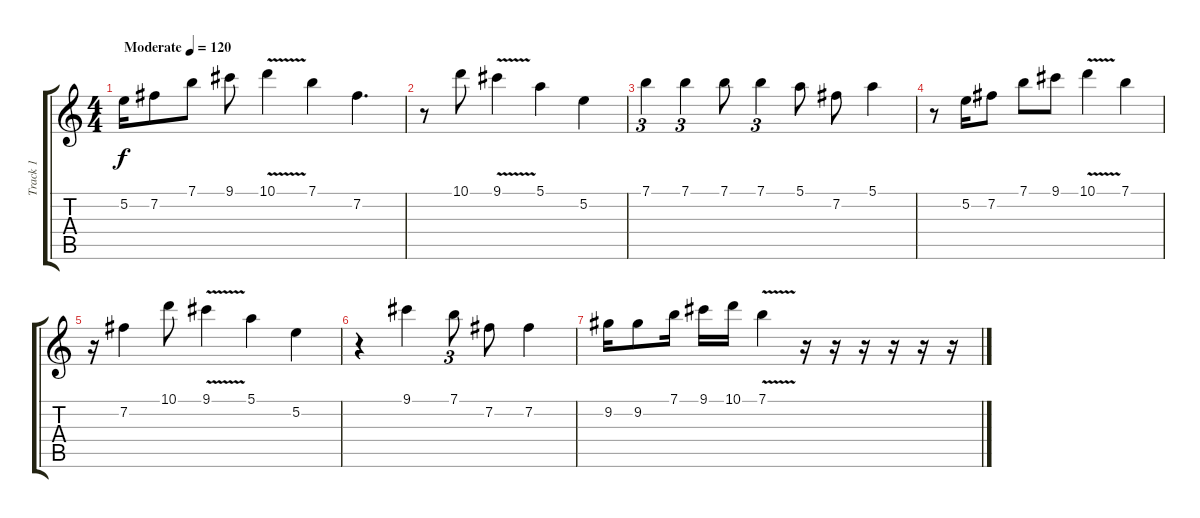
\track ("Track 1" "Track 1") {instrument distortionguitar}
\staff {score tabs}
\tuning (E4 B3 G3 D3 A2 E2) {hide}
\ts (4 4)
\tempo (120 "Moderate")
\clef g2
\ks c
5.2.16{dy f instrument distortionguitar} 7.2.8 7.1.8 9.1.8 10.1{v}.4 7.1.4 7.2.4{d} |
r.8 10.1.8 9.1{v}.4 5.1.4 5.2.4 |
7.1.4{tu (3 2)} 7.1.4{tu (3 2)} 7.1.8 7.1.4{tu (3 2)} 5.1.8 7.2.8 5.1.4 |
r.8 5.2.16 7.2.8 7.1.8 9.1.8 10.1{v}.4 7.1.4 |
r.16 7.2.4 10.1.8 9.1{v}.4 5.1.4 5.2.4 |
r.4 9.1.4 7.1.8{tu (3 2)} 7.2.8 7.2.4 |
9.2.16 9.2.8 7.1.16 9.1.16 10.1.16 7.1{v}.4 r.16 r.16 r.16 r.16 r.16 r.16
